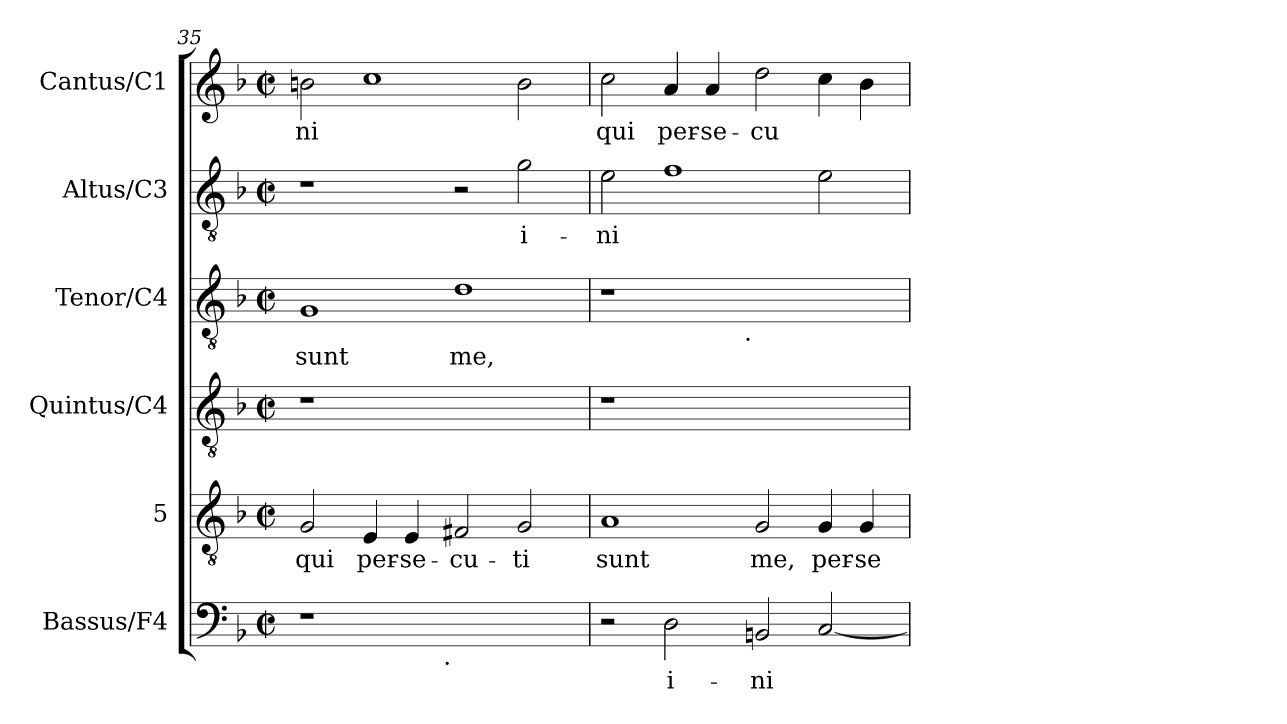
**kern	**text	**kern	**text	**kern	**kern	**text	**kern	**text	**kern	**text
*part6	*part6	*part5	*part5	*part4	*part3	*part3	*part2	*part2	*part1	*part1
*staff6	*staff6	*staff5	*staff5	*staff4	*staff3	*staff3	*staff2	*staff2	*staff1	*staff1
*I"Bassus/F4	*	*I"5	*	*I"Quintus/C4	*I"Tenor/C4	*	*I"Altus/C3	*	*I"Cantus/C1	*
*I'B	*	*	*	*	*I'T	*	*I'A	*	*I'C	*
*clefF4	*	*clefGv2	*	*clefGv2	*clefGv2	*	*clefGv2	*	*clefG2	*
*k[b-]	*	*k[b-]	*	*k[b-]	*k[b-]	*	*k[b-]	*	*k[b-]	*
*F:	*	*F:	*	*F:	*F:	*	*F:	*	*F:	*
*M2/2	*	*M2/2	*	*M2/2	*M2/2	*	*M2/2	*	*M2/2	*
*met(c|)	*	*met(c|)	*	*met(c|)	*met(c|)	*	*met(c|)	*	*met(c|)	*
=35	=35	=35	=35	=35	=35	=35	=35	=35	=35	=35
!	!	!	!LO:LY:b:cj	!	!	!LO:LY:b:cj	!	!	!	!LO:LY:b:cj
*^	*	*	*	*	*	*	*	*	*	*
1r	2ryy	.	2G/	-qui	1r	1G	sunt	1r	.	2bn\	-ni-
!	!	!	!	!LO:LY:b:cj	!	!	!	!	!	!	!LO:LY:b:cj
.	4...ryy	.	4E/	per-	.	.	.	.	.	1cc	--
!	!	!	!	!LO:LY:b:cj	!	!	!	!	!	!	!
.	.	.	4E/	-se-	.	.	.	.	.	.	.
!	!LO:TX:b:t=.	!	!	!	!	!	!	!	!	!	!
.	1ryy	.	.	.	.	.	.	.	.	.	.
!	!	!	!	!LO:LY:b:cj	!	!	!LO:LY:b:cj	!	!	!	!
1ryy	.	.	2F#X/	-cu-	1ryy	1d	me,	2r	.	.	.
!	!	!	!	!LO:LY:b:cj	!	!	!	!	!LO:LY:b:cj	!	!LO:LY:b:cj
.	.	.	2G/	-ti	.	.	.	2g\	i-	2b\	--
.	32ryy	.	.	.	.	.	.	.	.	.	.
=36	=36	=36	=36	=36	=36	=36	=36	=36	=36	=36	=36
!	!	!	!	!LO:LY:b:cj	!	!	!	!	!LO:LY:b:cj	!	!LO:LY:b:cj
*v	*v	*	*	*	*	*^	*	*	*	*	*
2r	.	1A	sunt	1r	1r	2ryy	.	2e\	-ni-	2cc\	-qui
!	!LO:LY:b:cj	!	!	!	!	!	!	!	!LO:LY:b:cj	!	!LO:LY:b:cj
2D\	i-	.	.	.	.	4...ryy	.	1f	--	4a/	per-
!	!	!	!	!	!	!	!	!	!	!	!LO:LY:b:cj
.	.	.	.	.	.	.	.	.	.	4a/	-se-
!	!	!	!	!	!	!LO:TX:b:t=.	!	!	!	!	!
.	.	.	.	.	.	1ryy	.	.	.	.	.
!	!LO:LY:b:cj	!	!LO:LY:b:cj	!	!	!	!	!	!	!	!LO:LY:b:cj
2BBn/	-ni-	2G/	me,	1ryy	1ryy	.	.	.	.	2dd\	-cu-
!	!LO:LY:b:cj	!	!LO:LY:b:cj	!	!	!	!	!	!LO:LY:b:cj	!	!LO:LY:b:cj
[<2C/	--	4G/	per-	.	.	.	.	2e\	--	4cc\	--
!	!	!	!LO:LY:b:cj	!	!	!	!	!	!	!	!LO:LY:b:cj
.	.	4G/	-se-	.	.	.	.	.	.	4b-\	--
.	.	.	.	.	.	32ryy	.	.	.	.	.
*	*	*	*	*	*v	*v	*	*	*	*	*
=	=	=	=	=	=	=	=	=	=	=
*-	*-	*-	*-	*-	*-	*-	*-	*-	*-	*-
